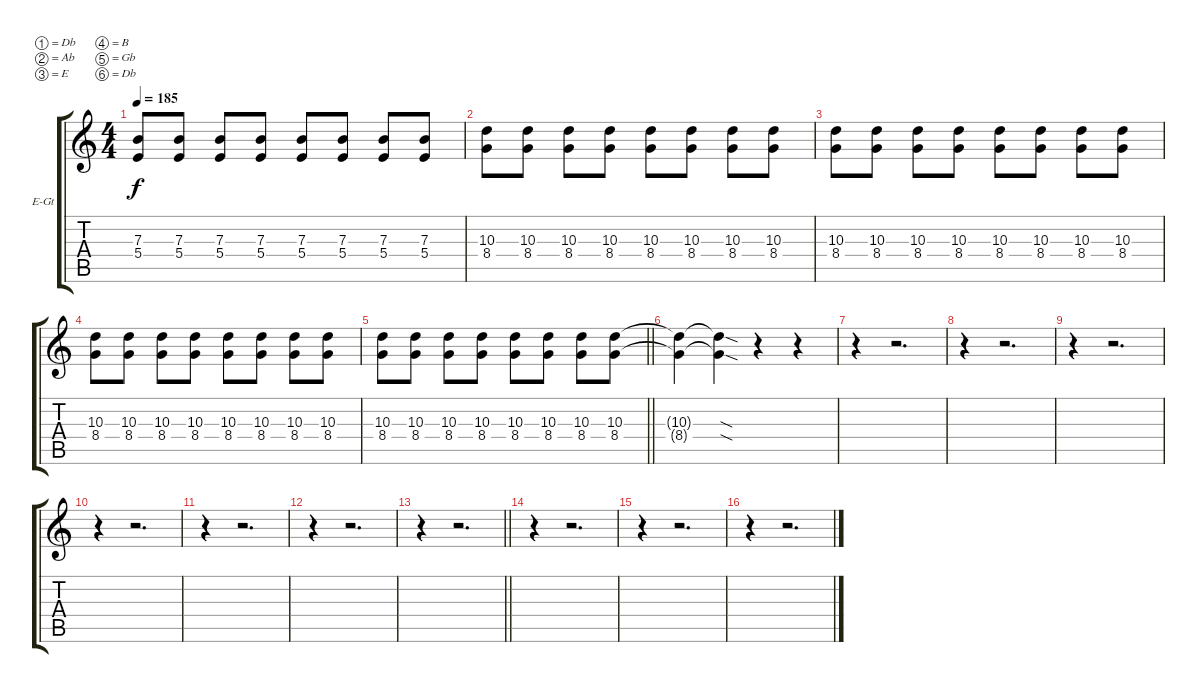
\bracketExtendMode groupsimilarinstruments
\firstSystemTrackNameOrientation horizontal
\otherSystemsTrackNameOrientation horizontal
\track ("Gtr" "E-Gt") {instrument distortionguitar}
\staff {score tabs}
\tuning (Db4 Ab3 E3 B2 Gb2 Db2)
\ts (4 4)
\tempo 185
\clef g2
\ks c
(7.3 5.4).8{dy f} (7.3 5.4).8 (7.3 5.4).8 (7.3 5.4).8 (7.3 5.4).8 (7.3 5.4).8 (7.3 5.4).8 (7.3 5.4).8 |
(10.3 8.4).8 (10.3 8.4).8 (10.3 8.4).8 (10.3 8.4).8 (10.3 8.4).8 (10.3 8.4).8 (10.3 8.4).8 (10.3 8.4).8 |
(10.3 8.4).8 (10.3 8.4).8 (10.3 8.4).8 (10.3 8.4).8 (10.3 8.4).8 (10.3 8.4).8 (10.3 8.4).8 (10.3 8.4).8 |
(10.3 8.4).8 (10.3 8.4).8 (10.3 8.4).8 (10.3 8.4).8 (10.3 8.4).8 (10.3 8.4).8 (10.3 8.4).8 (10.3 8.4).8 |
\barLineRight lightlight
(10.3 8.4).8 (10.3 8.4).8 (10.3 8.4).8 (10.3 8.4).8 (10.3 8.4).8 (10.3 8.4).8 (10.3 8.4).8 (10.3 8.4).8 |
\section ("" "")
(10.3{t} 8.4{t}).4 (10.3{sod t} 8.4{sod t}).4 r.4 r.4 |
r.4 r.2{d} |
r.4 r.2{d} |
r.4 r.2{d} |
r.4 r.2{d} |
r.4 r.2{d} |
r.4 r.2{d} |
\barLineRight lightlight
r.4 r.2{d} |
\section ("" "")
r.4 r.2{d} |
r.4 r.2{d} |
r.4 r.2{d}
